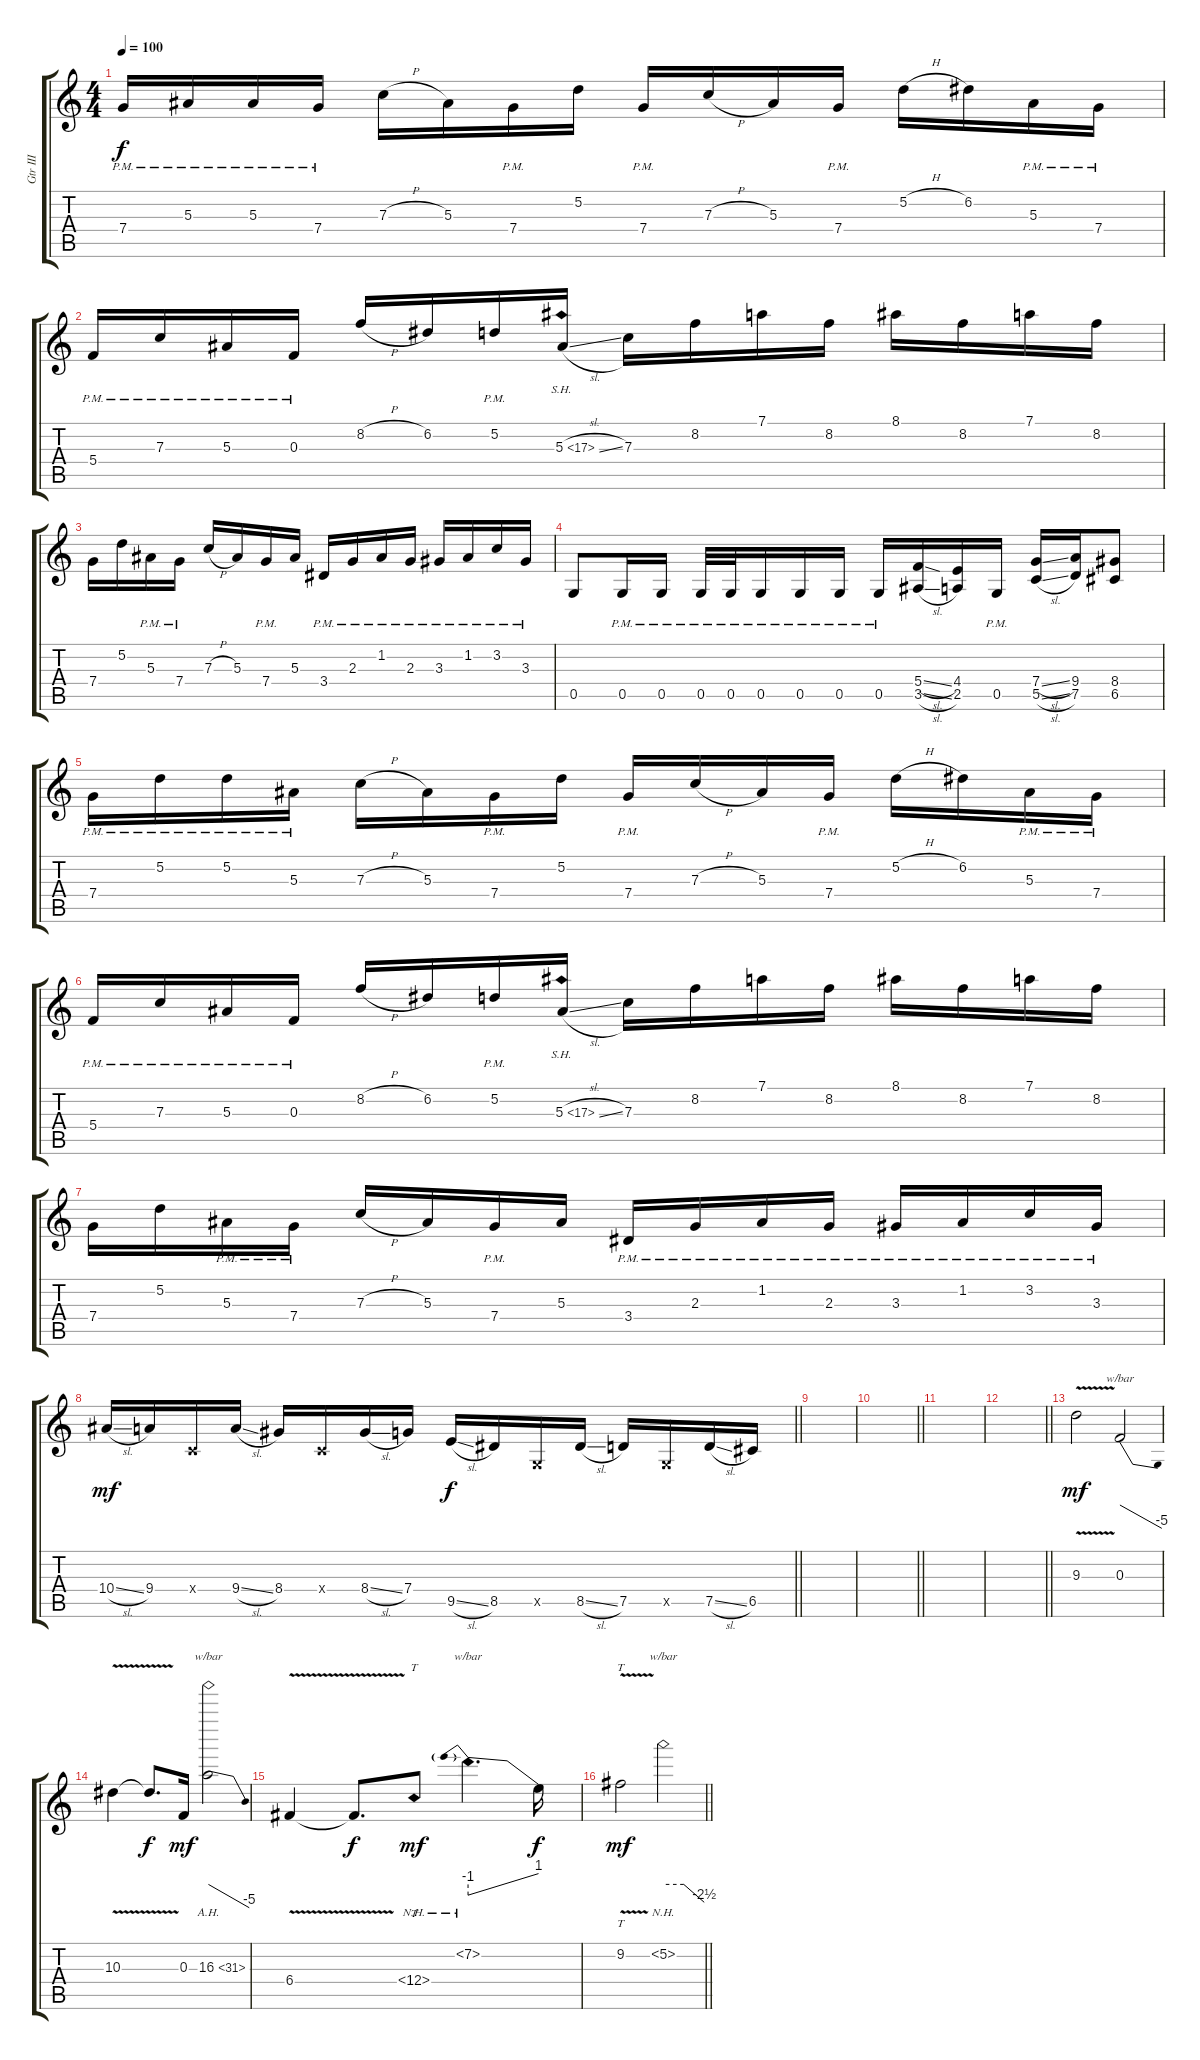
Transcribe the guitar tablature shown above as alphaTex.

\track ("Gtr III" "Gtr III") {instrument distortionguitar}
\staff {score tabs}
\tuning (D4 A3 F3 C3 G2 D2) {hide}
\ts (4 4)
\tempo 100
\clef g2
\ks c
7.4{pm}.16{dy f} 5.3{pm}.16 5.3{pm}.16 7.4{pm}.16 7.3{h}.16 5.3.16 7.4{pm}.16 5.2.16 7.4{pm}.16 7.3{h}.16 5.3.16 7.4{pm}.16 5.2{h}.16 6.2.16 5.3{pm}.16 7.4{pm}.16 |
5.4{pm}.16 7.3{pm}.16 5.3{pm}.16 0.3{pm}.16 8.2{h}.16 6.2.16 5.2{pm}.16 5.3{sh 12 sl}.16 7.3.16 8.2.16 7.1.16 8.2.16 8.1.16 8.2.16 7.1.16 8.2.16 |
7.4.16 5.2.16 5.3{pm}.16 7.4{pm}.16 7.3{h}.16 5.3.16 7.4{pm}.16 5.3.16 3.4{pm}.16 2.3{pm}.16 1.2{pm}.16 2.3{pm}.16 3.3{pm}.16 1.2{pm}.16 3.2{pm}.16 3.3{pm}.16 |
0.5.8 0.5{pm}.16 0.5{pm}.16 0.5{pm}.32 0.5{pm}.32 0.5{pm}.16 0.5{pm}.16 0.5{pm}.16 0.5{pm}.16 (5.4{sl} 3.5{sl}).16 (4.4 2.5).16 0.5{pm}.16 (7.4{sl} 5.5{sl}).16 (9.4 7.5).16 (8.4 6.5).8 |
7.4{pm}.16 5.2{pm}.16 5.2{pm}.16 5.3{pm}.16 7.3{h}.16 5.3.16 7.4{pm}.16 5.2.16 7.4{pm}.16 7.3{h}.16 5.3.16 7.4{pm}.16 5.2{h}.16 6.2.16 5.3{pm}.16 7.4{pm}.16 |
5.4{pm}.16 7.3{pm}.16 5.3{pm}.16 0.3{pm}.16 8.2{h}.16 6.2.16 5.2{pm}.16 5.3{sh 12 sl}.16 7.3.16 8.2.16 7.1.16 8.2.16 8.1.16 8.2.16 7.1.16 8.2.16 |
7.4.16 5.2.16 5.3{pm}.16 7.4{pm}.16 7.3{h}.16 5.3.16 7.4{pm}.16 5.3.16 3.4{pm}.16 2.3{pm}.16 1.2{pm}.16 2.3{pm}.16 3.3{pm}.16 1.2{pm}.16 3.2{pm}.16 3.3{pm}.16 |
\barLineRight lightlight
10.4{sl}.16{dy mf} 9.4.16 0.4{x}.16 9.4{sl}.16 8.4.16 0.4{x}.16 8.4{sl}.16 7.4.16 9.5{sl}.16{dy f} 8.5.16 0.5{x}.16 8.5{sl}.16 7.5.16 0.5{x}.16 7.5{sl}.16 6.5.16 |
|
\barLineRight lightlight
|
|
\barLineRight lightlight
|
9.3{v}.2{dy mf} 0.3.2{tbe (dive default 0 0 60 -20)} |
10.3{v}.4 10.3{t}.8{d dy f} 0.3.16{dy mf} 16.3{ah 15}.2{tbe (dive default 0 0 60 -20)} |
6.4{v}.4 6.4{t}.8{d dy f} 18.4{nh}.8{tt dy mf} 7.2{nh}.4{d tbe (predivedive default 0 -4 60 4)} 7.2{t}.16{dy f} |
\barLineRight lightlight
9.2{v}.2{tt dy mf} 5.2{nh}.2{tbe (custom default 0 0 30 0 60 -10)}
